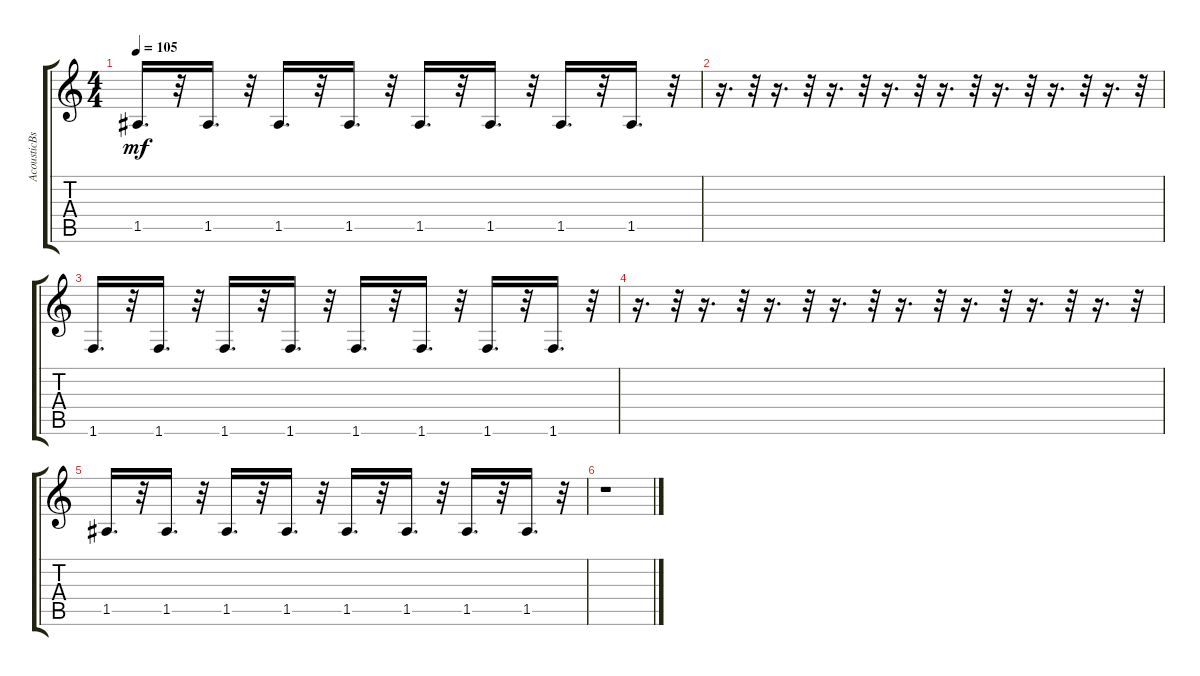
\track ("AcousticBs" "AcousticBs") {instrument acousticbass}
\staff {score tabs}
\tuning (E4 B3 G3 D3 A2 E2) {hide}
\ts (4 4)
\tempo 105
\clef g2
\ks c
1.5.16{d dy mf volume 6} r.32 1.5.16{d volume 6} r.32 1.5.16{d volume 6} r.32 1.5.16{d volume 6} r.32 1.5.16{d volume 6} r.32 1.5.16{d volume 5} r.32 1.5.16{d volume 5} r.32 1.5.16{d volume 5} r.32 |
r.16{d volume 5} r.32 r.16{d volume 5} r.32 r.16{d volume 5} r.32 r.16{d volume 5} r.32 r.16{d volume 4} r.32 r.16{d volume 4} r.32 r.16{d volume 4} r.32 r.16{d volume 4} r.32 |
1.6.16{d volume 4} r.32 1.6.16{d volume 4} r.32 1.6.16{d volume 4} r.32 1.6.16{d volume 4} r.32 1.6.16{d volume 4} r.32 1.6.16{d volume 3} r.32 1.6.16{d volume 3} r.32 1.6.16{d volume 3} r.32 |
r.16{d volume 3} r.32 r.16{d volume 3} r.32 r.16{d volume 3} r.32 r.16{d volume 3} r.32 r.16{d volume 2} r.32 r.16{d volume 2} r.32 r.16{d volume 2} r.32 r.16{d volume 2} r.32 |
1.5.16{d volume 2} r.32 1.5.16{d volume 2} r.32 1.5.16{d volume 2} r.32 1.5.16{d volume 2} r.32 1.5.16{d volume 2} r.32 1.5.16{d volume 1} r.32 1.5.16{d volume 1} r.32 1.5.16{d volume 1} r.32 |
r.1
